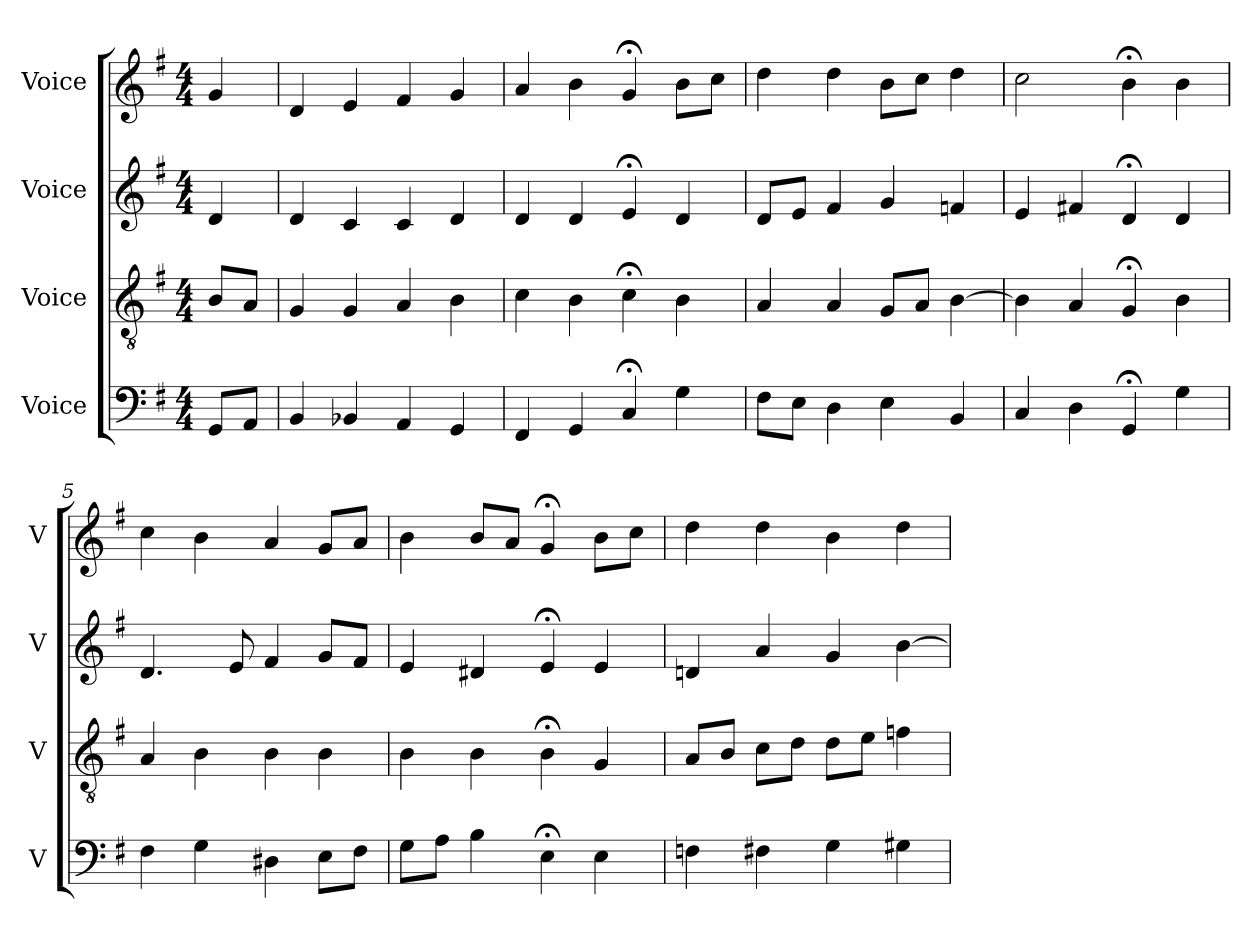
**kern	**kern	**kern	**kern
*part4	*part3	*part2	*part1
*staff4	*staff3	*staff2	*staff1
*I"Voice	*I"Voice	*I"Voice	*I"Voice
*I'V	*I'V	*I'V	*I'V
*clefF4	*clefGv2	*clefG2	*clefG2
*k[f#]	*k[f#]	*k[f#]	*k[f#]
*M4/4	*M4/4	*M4/4	*M4/4
*MM100	*MM100	*MM100	*MM100
=	=	=	=
8GG/L	8B/L	4d/	4g/
8AA/J	8A/J	.	.
=1	=1	=1	=1
4BB/	4G/	4d/	4d/
4BB-X/	4G/	4c/	4e/
4AA/	4A/	4c/	4f#/
4GG/	4B\	4d/	4g/
=2	=2	=2	=2
4FF#/	4c\	4d/	4a/
4GG/	4B\	4d/	4b\
4C;/	4c;\	4e;/	4g;/
4G\	4B\	4d/	8b\L
.	.	.	8cc\J
=3	=3	=3	=3
8F#\L	4A/	8d/L	4dd\
8E\J	.	8e/J	.
4D\	4A/	4f#/	4dd\
4E\	8G/L	4g/	8b\L
.	8A/J	.	8cc\J
4BB/	[4B\	4fn/	4dd\
=4	=4	=4	=4
4C/	4B\]	4e/	2cc\
4D\	4A/	4f#X/	.
4GG;/	4G;/	4d;/	4b;\
4G\	4B\	4d/	4b\
!!LO:LB:g=z
=5	=5	=5	=5
4F#\	4A/	4.d/	4cc\
4G\	4B\	.	4b\
.	.	8e/	.
4D#X\	4B\	4f#/	4a/
8E\L	4B\	8g/L	8g/L
8F#\J	.	8f#/J	8a/J
=6	=6	=6	=6
8G\L	4B\	4e/	4b\
8A\J	.	.	.
4B\	4B\	4d#X/	8b/L
.	.	.	8a/J
4E;\	4B;\	4e;/	4g;/
4E\	4G/	4e/	8b\L
.	.	.	8cc\J
=7	=7	=7	=7
4Fn\	8A/L	4dn/	4dd\
.	8B/J	.	.
4F#X\	8c\L	4a/	4dd\
.	8d\J	.	.
4G\	8d\L	4g/	4b\
.	8e\J	.	.
4G#X\	4fn\	[4b\	4dd\
=	=	=	=
*-	*-	*-	*-
